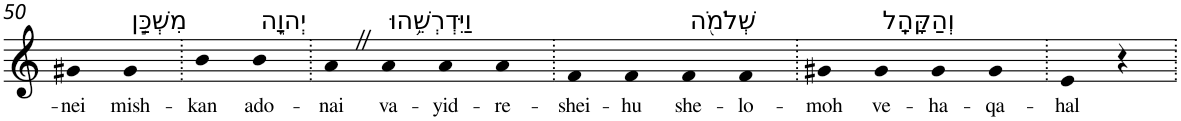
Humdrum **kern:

**kern	**text
*part1	*part1
*staff1	*staff1
*I"Piano	*
*I'Pno	*
!!LO:PB:g=z
*clefG2	*
*k[]	*
=50	=50
!	!LO:LY:b
4g#X	-nei
!LO:TX:a:t=מִשְׁכַּ֣ן	!
!	!LO:LY:b
4g#	mish-
=51.	=51.
!	!LO:LY:b
4b	-kan
!LO:TX:a:t=יְהוָ֑ה	!
!	!LO:LY:b
4b	ado-
=52.	=52.
!	!LO:LY:b
4aZ	-nai
!LO:TX:a:t=וַיִּדְרְשֵׁ֥הוּ	!
!	!LO:LY:b
4a	va-
!	!LO:LY:b
4a	-yid-
!	!LO:LY:b
4a	-re-
=53.	=53.
!	!LO:LY:b
4f	-shei-
!	!LO:LY:b
4f	-hu
!LO:TX:a:t=שְׁלֹמֹ֖ה	!
!	!LO:LY:b
4f	she-
!	!LO:LY:b
4f	-lo-
=54.	=54.
!	!LO:LY:b
4g#X	-moh
!LO:TX:a:t=וְהַקָּהָֽל	!
!	!LO:LY:b
4g#	ve-
!	!LO:LY:b
4g#	-ha-
!	!LO:LY:b
4g#	-qa-
=55.	=55.
!	!LO:LY:b
4e	-hal
4r	.
=.	=.
*-	*-
